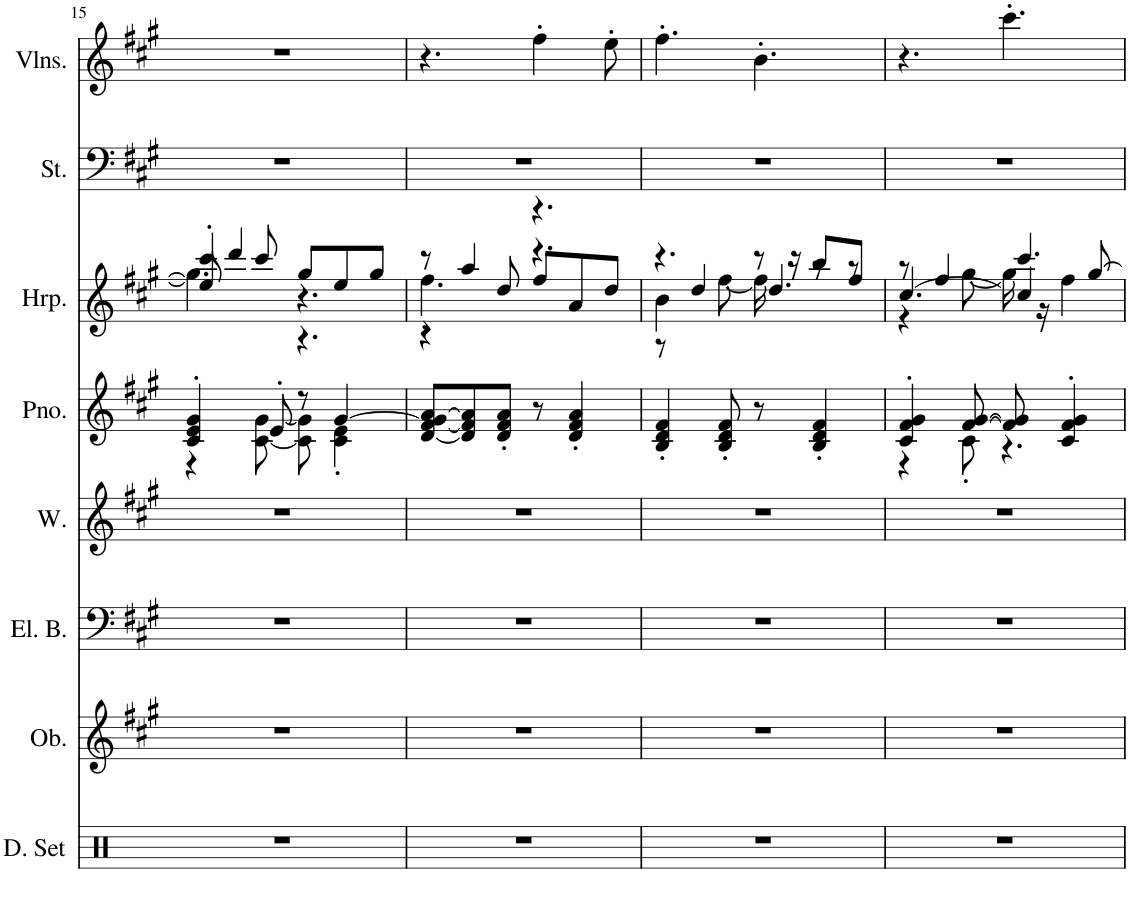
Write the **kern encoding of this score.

**kern	**kern	**kern	**kern	**kern	**kern	**kern	**kern
*part8	*part7	*part6	*part5	*part4	*part3	*part2	*part1
*staff8	*staff7	*staff6	*staff5	*staff4	*staff3	*staff2	*staff1
*I"Drumset, Drum Set	*I"Oboe, Oboe	*I"Electric Bass, Baz	*I"Winds, Flute	*I"Piano, Grand Piano	*I"Harp, Harp	*I"Strings, String Ensemble 2	*I"Violins, String Sfz
*I'D. Set	*I'Ob.	*I'El. B.	*I'W.	*I'Pno.	*I'Hrp.	*I'St.	*I'Vlns.
!!LO:PB:g=z
*clefX	*clefG2	*clefF4	*clefG2	*clefG2	*clefG2	*clefF4	*clefG2
*	*	*Trd7c12	*	*	*	*	*
*k[]	*k[f#c#g#]	*k[f#c#g#]	*k[f#c#g#]	*k[f#c#g#]	*k[f#c#g#]	*k[f#c#g#]	*k[f#c#g#]
*M6/8	*M6/8	*M6/8	*M6/8	*M6/8	*M6/8	*M6/8	*M6/8
=15	=15	=15	=15	=15	=15	=15	=15
*	*	*	*	*^	*^	*	*
*	*	*	*	*	*	*	*^	*	*
2.r	2.r	2.r	2.r	4c#/' 4e/' 4g#/'	4r	4ccc#'/	8ee/]	4.gg#\]	2.r	2.r
.	.	.	.	.	.	.	4ddd/	.	.	.
.	.	.	.	8e'/	[8c#\ [8g#\	8ccc#/	.	.	.	.
.	.	.	.	8r	8c#\] 8g#\]	8gg#/L	4.r	4.r	.	.
.	.	.	.	[4g#/	4c#\' 4e\'	8ee/	.	.	.	.
.	.	.	.	.	.	8gg#/J	.	.	.	.
*	*	*	*	*v	*v	*	*	*	*	*
=16	=16	=16	=16	=16	=16	=16	=16	=16	=16
2.r	2.r	2.r	2.r	[8d/ [8f#/ 8g#/] [8a/L	8r	4.ff#'\	4r	2.r	4.r
.	.	.	.	8d/] 8f#/] 8a/]	4aa/	.	.	.	.
.	.	.	.	8d/' 8f#/' 8a/'J	.	.	8dd/	.	.
.	.	.	.	8r	4.r	4.r	8ff#/L	.	4ff#'\
.	.	.	.	4d/' 4f#/' 4a/'	.	.	8a/	.	.
.	.	.	.	.	.	.	8dd/J	.	8ee'\
=17	=17	=17	=17	=17	=17	=17	=17	=17	=17
2.r	2.r	2.r	2.r	4B/' 4d/' 4f#/'	4.r	4b\	8r	2.r	4.ff#'\
.	.	.	.	.	.	.	4dd/	.	.
.	.	.	.	8B/' 8d/' 8f#/'	.	[8ff#\	.	.	.
.	.	.	.	8r	8r	16ff#\]	4.dd/	.	4.b'\
.	.	.	.	.	.	16r	.	.	.
.	.	.	.	4B/' 4d/' 4f#/'	8bb/L	8r	.	.	.
.	.	.	.	.	8ff#/J	8r	.	.	.
=18	=18	=18	=18	=18	=18	=18	=18	=18	=18
*	*	*	*	*^	*	*	*	*	*
2.r	2.r	2.r	2.r	4c#/' 4f#/' 4g#/'	4r	8r	[4.cc#/	4r	2.r	4.r
.	.	.	.	.	.	4ff#/	.	.	.	.
.	.	.	.	[8f#/ [8g#/	8c#'\	.	.	[8gg#\	.	.
.	.	.	.	8f#/] 8g#/]	4.r	4.ccc#/	4cc#/]	16gg#\]	.	4.ccc#'\
.	.	.	.	.	.	.	.	16r	.	.
.	.	.	.	4c#/' 4f#/' 4g#/'	.	.	.	4ff#\	.	.
.	.	.	.	.	.	.	[8gg#/	.	.	.
*	*	*	*	*v	*v	*	*	*	*	*
*	*	*	*	*	*v	*v	*v	*	*
=	=	=	=	=	=	=	=
*-	*-	*-	*-	*-	*-	*-	*-
